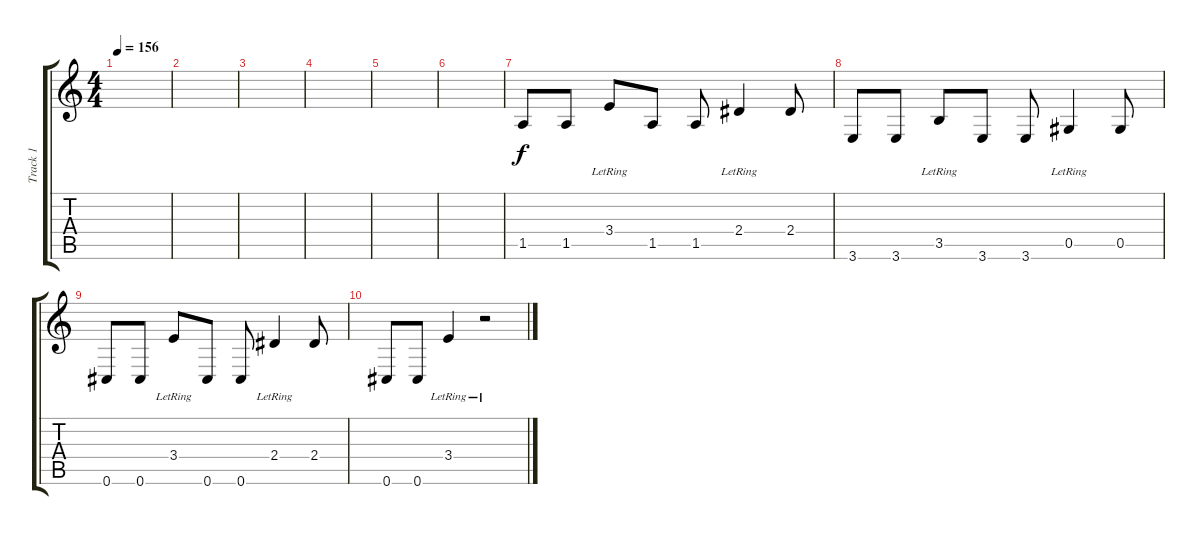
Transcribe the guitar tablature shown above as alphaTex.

\track ("Track 1" "Track 1") {instrument acousticguitarsteel}
\staff {score tabs}
\tuning (Eb4 Bb3 Gb3 Db3 Ab2 Db2) {hide}
\ts (4 4)
\tempo 156
\clef g2
\ks c
|
|
|
|
|
|
1.5.8 1.5.8 3.4{lr}.8 1.5.8 1.5.8 2.4{lr}.4 2.4.8 |
3.6.8 3.6.8 3.5{lr}.8 3.6.8 3.6.8 0.5{lr}.4 0.5.8 |
0.6.8 0.6.8 3.4{lr}.8 0.6.8 0.6.8 2.4{lr}.4 2.4.8 |
0.6.8 0.6.8 3.4{lr}.4 r.2
